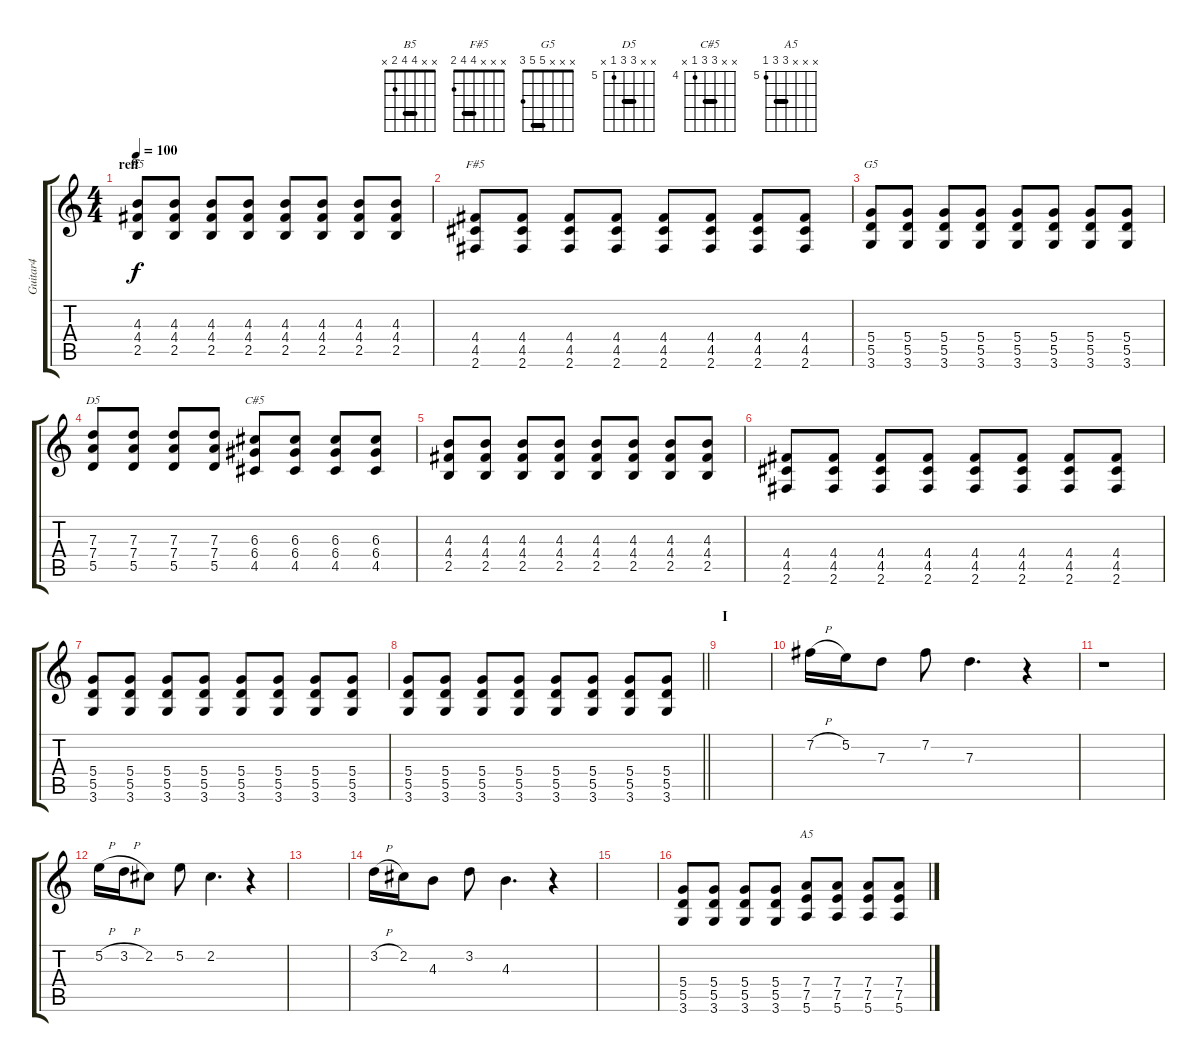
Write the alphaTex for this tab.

\track ("Guitar4" "Guitar4") {instrument overdrivenguitar}
\staff {score tabs}
\tuning (E4 B3 G3 D3 A2 E2) {hide}
\chord ("B5" x x 4 4 2 x) {barre 4}
\chord ("F#5" x x x 4 4 2) {barre 4}
\chord ("G5" x x x 5 5 3) {barre 5}
\chord ("D5" x x 7 7 5 x) {firstfret 5 barre 7}
\chord ("C#5" x x 6 6 4 x) {firstfret 4 barre 6}
\chord ("A5" x x x 7 7 5) {firstfret 5 barre 7}
\ts (4 4)
\section ("" "reff")
\tempo 100
\clef g2
\ks c
(4.3 4.4 2.5).8{ch "B5" dy f} (4.3 4.4 2.5).8 (4.3 4.4 2.5).8 (4.3 4.4 2.5).8 (4.3 4.4 2.5).8 (4.3 4.4 2.5).8 (4.3 4.4 2.5).8 (4.3 4.4 2.5).8 |
(4.4 4.5 2.6).8{ch "F#5"} (4.4 4.5 2.6).8 (4.4 4.5 2.6).8 (4.4 4.5 2.6).8 (4.4 4.5 2.6).8 (4.4 4.5 2.6).8 (4.4 4.5 2.6).8 (4.4 4.5 2.6).8 |
(5.4 5.5 3.6).8{ch "G5"} (5.4 5.5 3.6).8 (5.4 5.5 3.6).8 (5.4 5.5 3.6).8 (5.4 5.5 3.6).8 (5.4 5.5 3.6).8 (5.4 5.5 3.6).8 (5.4 5.5 3.6).8 |
(7.3 7.4 5.5).8{ch "D5"} (7.3 7.4 5.5).8 (7.3 7.4 5.5).8 (7.3 7.4 5.5).8 (6.3 6.4 4.5).8{ch "C#5"} (6.3 6.4 4.5).8 (6.3 6.4 4.5).8 (6.3 6.4 4.5).8 |
(4.3 4.4 2.5).8 (4.3 4.4 2.5).8 (4.3 4.4 2.5).8 (4.3 4.4 2.5).8 (4.3 4.4 2.5).8 (4.3 4.4 2.5).8 (4.3 4.4 2.5).8 (4.3 4.4 2.5).8 |
(4.4 4.5 2.6).8 (4.4 4.5 2.6).8 (4.4 4.5 2.6).8 (4.4 4.5 2.6).8 (4.4 4.5 2.6).8 (4.4 4.5 2.6).8 (4.4 4.5 2.6).8 (4.4 4.5 2.6).8 |
(5.4 5.5 3.6).8 (5.4 5.5 3.6).8 (5.4 5.5 3.6).8 (5.4 5.5 3.6).8 (5.4 5.5 3.6).8 (5.4 5.5 3.6).8 (5.4 5.5 3.6).8 (5.4 5.5 3.6).8 |
\barLineRight lightlight
(5.4 5.5 3.6).8 (5.4 5.5 3.6).8 (5.4 5.5 3.6).8 (5.4 5.5 3.6).8 (5.4 5.5 3.6).8 (5.4 5.5 3.6).8 (5.4 5.5 3.6).8 (5.4 5.5 3.6).8 |
\section ("" "I")
|
7.2{h}.16 5.2.16 7.3.8 7.2.8 7.3.4{d} r.4 |
r.1 |
5.2{h}.16 3.2{h}.16 2.2.8 5.2.8 2.2.4{d} r.4 |
|
3.2{h}.16 2.2.16 4.3.8 3.2.8 4.3.4{d} r.4 |
|
(5.4 5.5 3.6).8 (5.4 5.5 3.6).8 (5.4 5.5 3.6).8 (5.4 5.5 3.6).8 (7.4 7.5 5.6).8{ch "A5"} (7.4 7.5 5.6).8 (7.4 7.5 5.6).8 (7.4 7.5 5.6).8
